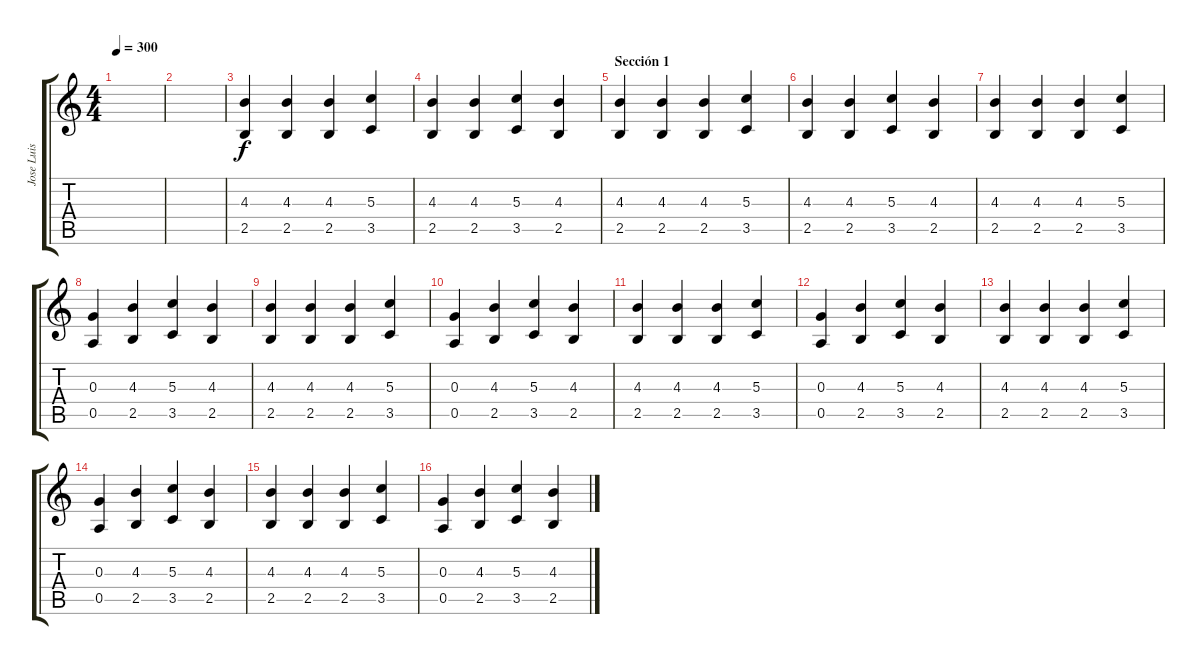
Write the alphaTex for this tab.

\track ("Jose Luis" "Jose Luis") {instrument overdrivenguitar}
\staff {score tabs}
\tuning (E4 B3 G3 D3 A2 E2) {hide}
\ts (4 4)
\tempo 300
\clef g2
\ks c
|
|
(4.3 2.5).4 (4.3 2.5).4 (4.3 2.5).4 (5.3 3.5).4 |
(4.3 2.5).4 (4.3 2.5).4 (5.3 3.5).4 (4.3 2.5).4 |
\section ("" "Sección 1")
(4.3 2.5).4 (4.3 2.5).4 (4.3 2.5).4 (5.3 3.5).4 |
(4.3 2.5).4 (4.3 2.5).4 (5.3 3.5).4 (4.3 2.5).4 |
(4.3 2.5).4 (4.3 2.5).4 (4.3 2.5).4 (5.3 3.5).4 |
(0.3 0.5).4 (4.3 2.5).4 (5.3 3.5).4 (4.3 2.5).4 |
(4.3 2.5).4 (4.3 2.5).4 (4.3 2.5).4 (5.3 3.5).4 |
(0.3 0.5).4 (4.3 2.5).4 (5.3 3.5).4 (4.3 2.5).4 |
(4.3 2.5).4 (4.3 2.5).4 (4.3 2.5).4 (5.3 3.5).4 |
(0.3 0.5).4 (4.3 2.5).4 (5.3 3.5).4 (4.3 2.5).4 |
(4.3 2.5).4 (4.3 2.5).4 (4.3 2.5).4 (5.3 3.5).4 |
(0.3 0.5).4 (4.3 2.5).4 (5.3 3.5).4 (4.3 2.5).4 |
(4.3 2.5).4 (4.3 2.5).4 (4.3 2.5).4 (5.3 3.5).4 |
(0.3 0.5).4 (4.3 2.5).4 (5.3 3.5).4 (4.3 2.5).4
